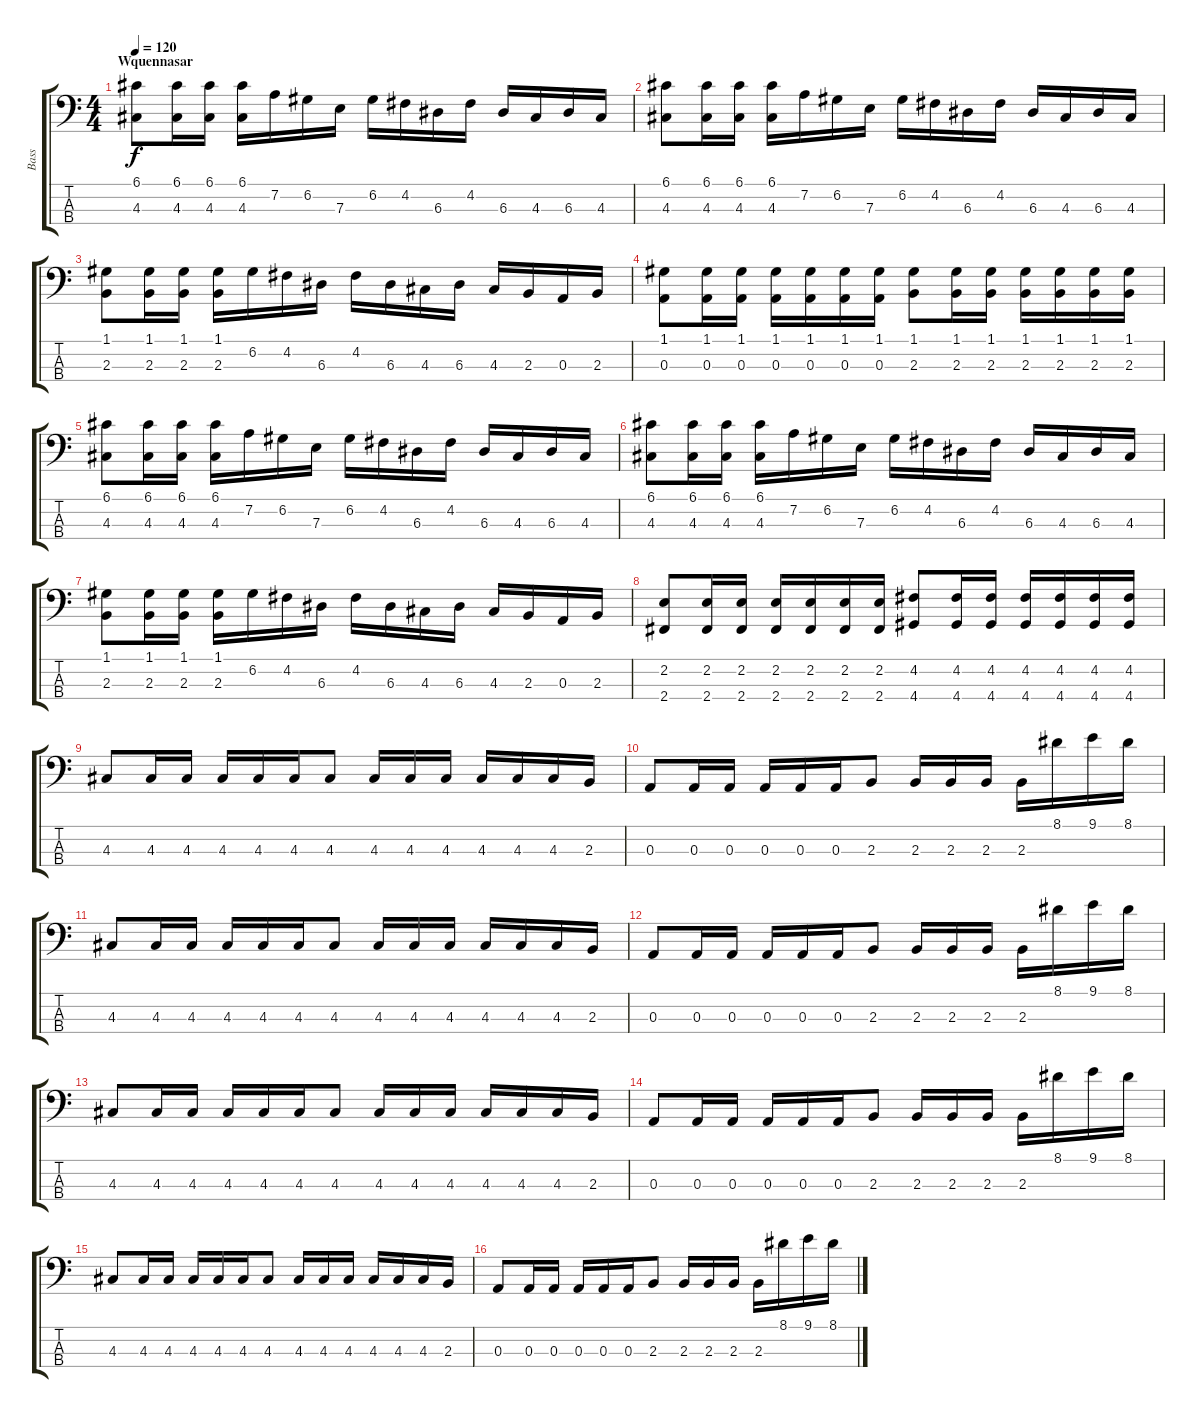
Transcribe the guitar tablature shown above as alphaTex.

\track ("Bass" "Bass") {instrument electricbasspick}
\staff {score tabs}
\tuning (G2 D2 A1 E1) {hide}
\ts (4 4)
\section ("" "Wquennasar")
\tempo 120
\clef f4
\ks c
(6.1 4.3).8{dy f} (6.1 4.3).16 (6.1 4.3).16 (6.1 4.3).16 7.2.16 6.2.16 7.3.16 6.2.16 4.2.16 6.3.16 4.2.16 6.3.16 4.3.16 6.3.16 4.3.16 |
(6.1 4.3).8 (6.1 4.3).16 (6.1 4.3).16 (6.1 4.3).16 7.2.16 6.2.16 7.3.16 6.2.16 4.2.16 6.3.16 4.2.16 6.3.16 4.3.16 6.3.16 4.3.16 |
(1.1 2.3).8 (1.1 2.3).16 (1.1 2.3).16 (1.1 2.3).16 6.2.16 4.2.16 6.3.16 4.2.16 6.3.16 4.3.16 6.3.16 4.3.16 2.3.16 0.3.16 2.3.16 |
(1.1 0.3).8 (1.1 0.3).16 (1.1 0.3).16 (1.1 0.3).16 (1.1 0.3).16 (1.1 0.3).16 (1.1 0.3).16 (1.1 2.3).8 (1.1 2.3).16 (1.1 2.3).16 (1.1 2.3).16 (1.1 2.3).16 (1.1 2.3).16 (1.1 2.3).16 |
(6.1 4.3).8 (6.1 4.3).16 (6.1 4.3).16 (6.1 4.3).16 7.2.16 6.2.16 7.3.16 6.2.16 4.2.16 6.3.16 4.2.16 6.3.16 4.3.16 6.3.16 4.3.16 |
(6.1 4.3).8 (6.1 4.3).16 (6.1 4.3).16 (6.1 4.3).16 7.2.16 6.2.16 7.3.16 6.2.16 4.2.16 6.3.16 4.2.16 6.3.16 4.3.16 6.3.16 4.3.16 |
(1.1 2.3).8 (1.1 2.3).16 (1.1 2.3).16 (1.1 2.3).16 6.2.16 4.2.16 6.3.16 4.2.16 6.3.16 4.3.16 6.3.16 4.3.16 2.3.16 0.3.16 2.3.16 |
(2.2 2.4).8 (2.2 2.4).16 (2.2 2.4).16 (2.2 2.4).16 (2.2 2.4).16 (2.2 2.4).16 (2.2 2.4).16 (4.2 4.4).8 (4.2 4.4).16 (4.2 4.4).16 (4.2 4.4).16 (4.2 4.4).16 (4.2 4.4).16 (4.2 4.4).16 |
4.3.8 4.3.16 4.3.16 4.3.16 4.3.16 4.3.16 4.3.8 4.3.16 4.3.16 4.3.16 4.3.16 4.3.16 4.3.16 2.3.16 |
0.3.8 0.3.16 0.3.16 0.3.16 0.3.16 0.3.16 2.3.8 2.3.16 2.3.16 2.3.16 2.3.16 8.1.16 9.1.16 8.1.16 |
4.3.8 4.3.16 4.3.16 4.3.16 4.3.16 4.3.16 4.3.8 4.3.16 4.3.16 4.3.16 4.3.16 4.3.16 4.3.16 2.3.16 |
0.3.8 0.3.16 0.3.16 0.3.16 0.3.16 0.3.16 2.3.8 2.3.16 2.3.16 2.3.16 2.3.16 8.1.16 9.1.16 8.1.16 |
4.3.8 4.3.16 4.3.16 4.3.16 4.3.16 4.3.16 4.3.8 4.3.16 4.3.16 4.3.16 4.3.16 4.3.16 4.3.16 2.3.16 |
0.3.8 0.3.16 0.3.16 0.3.16 0.3.16 0.3.16 2.3.8 2.3.16 2.3.16 2.3.16 2.3.16 8.1.16 9.1.16 8.1.16 |
4.3.8 4.3.16 4.3.16 4.3.16 4.3.16 4.3.16 4.3.8 4.3.16 4.3.16 4.3.16 4.3.16 4.3.16 4.3.16 2.3.16 |
0.3.8 0.3.16 0.3.16 0.3.16 0.3.16 0.3.16 2.3.8 2.3.16 2.3.16 2.3.16 2.3.16 8.1.16 9.1.16 8.1.16
